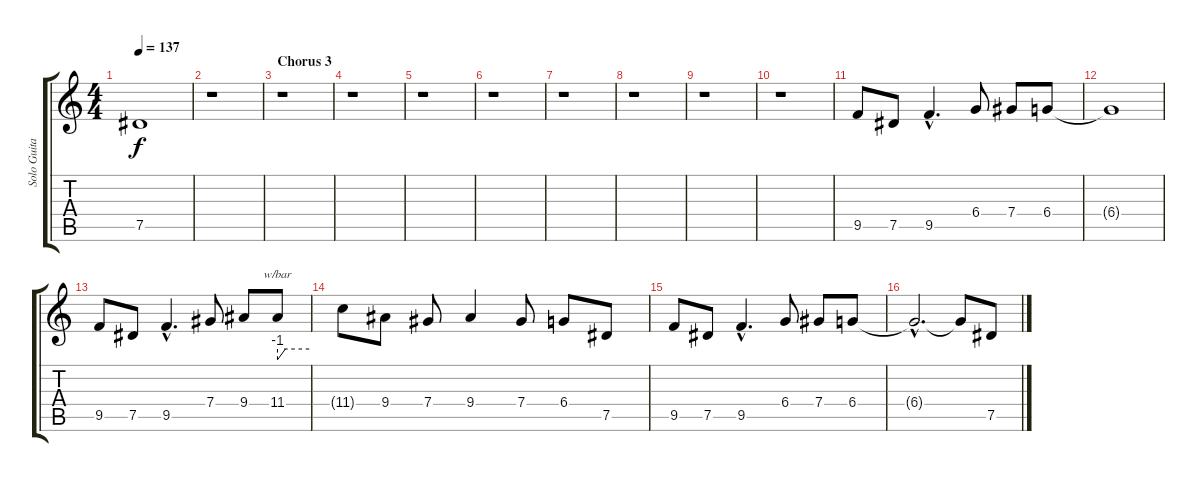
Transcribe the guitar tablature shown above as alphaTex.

\track ("Solo Guitar" "Solo Guita") {instrument distortionguitar}
\staff {score tabs}
\tuning (Eb4 Bb3 Gb3 Db3 Ab2 Eb2) {hide}
\ts (4 4)
\tempo 137
\clef g2
\ks c
7.5.1{dy f} |
r.1 |
\section ("" "Chorus 3")
r.1 |
r.1 |
r.1 |
r.1 |
r.1 |
r.1 |
r.1 |
r.1 |
9.5.8 7.5.8 9.5{hac}.4{d} 6.4.8 7.4.8 6.4.8 |
6.4{t}.1 |
9.5.8 7.5.8 9.5{hac}.4{d} 7.4.8 9.4.8 11.4.8{tbe (custom default 0 -4 15 0 60 0)} |
11.4{t}.8 9.4.8 7.4.8 9.4.4 7.4.8 6.4.8 7.5.8 |
9.5.8 7.5.8 9.5{hac}.4{d} 6.4.8 7.4.8 6.4.8 |
6.4{hac t}.2{d} 6.4{t}.8 7.5.8
